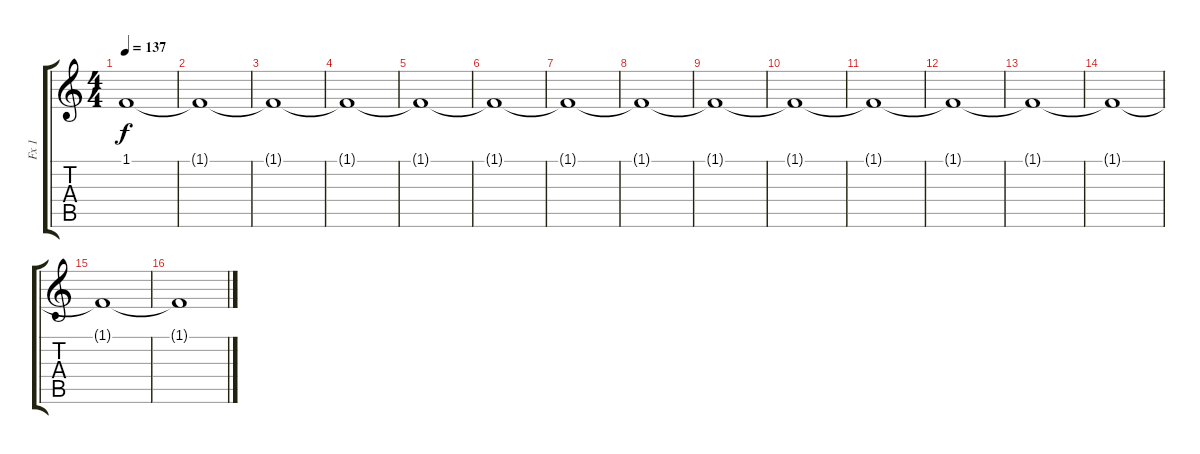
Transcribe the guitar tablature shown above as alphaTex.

\track ("Fx 1" "Fx 1") {instrument choiraahs}
\staff {score tabs}
\tuning (E4 B3 G3 D3 A2 E2) {hide}
\ts (4 4)
\tempo 137
\clef g2
\ks c
1.1.1{dy f volume 2} |
1.1{t}.1 |
1.1{t}.1 |
1.1{t}.1 |
1.1{t}.1 |
1.1{t}.1 |
1.1{t}.1 |
1.1{t}.1 |
1.1{t}.1 |
1.1{t}.1 |
1.1{t}.1 |
1.1{t}.1 |
1.1{t}.1 |
1.1{t}.1 |
1.1{t}.1 |
1.1{t}.1
